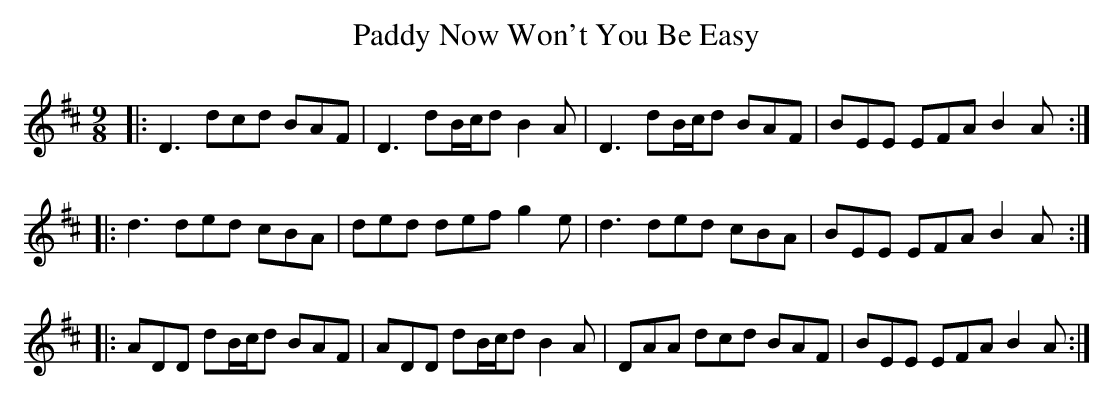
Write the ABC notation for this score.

X:1
T: Paddy Now Won't You Be Easy
M: 9/8
L: 1/8
K: Dmaj
|:D3 dcd BAF|D3 dB/c/d B2A|D3 dB/c/d BAF|BEE EFA B2A:|
|:d3 ded cBA|ded def g2e|d3 ded cBA|BEE EFA B2A:|
|:ADD dB/c/d BAF|ADD dB/c/d B2A|DAA dcd BAF|BEE EFA B2A:|
